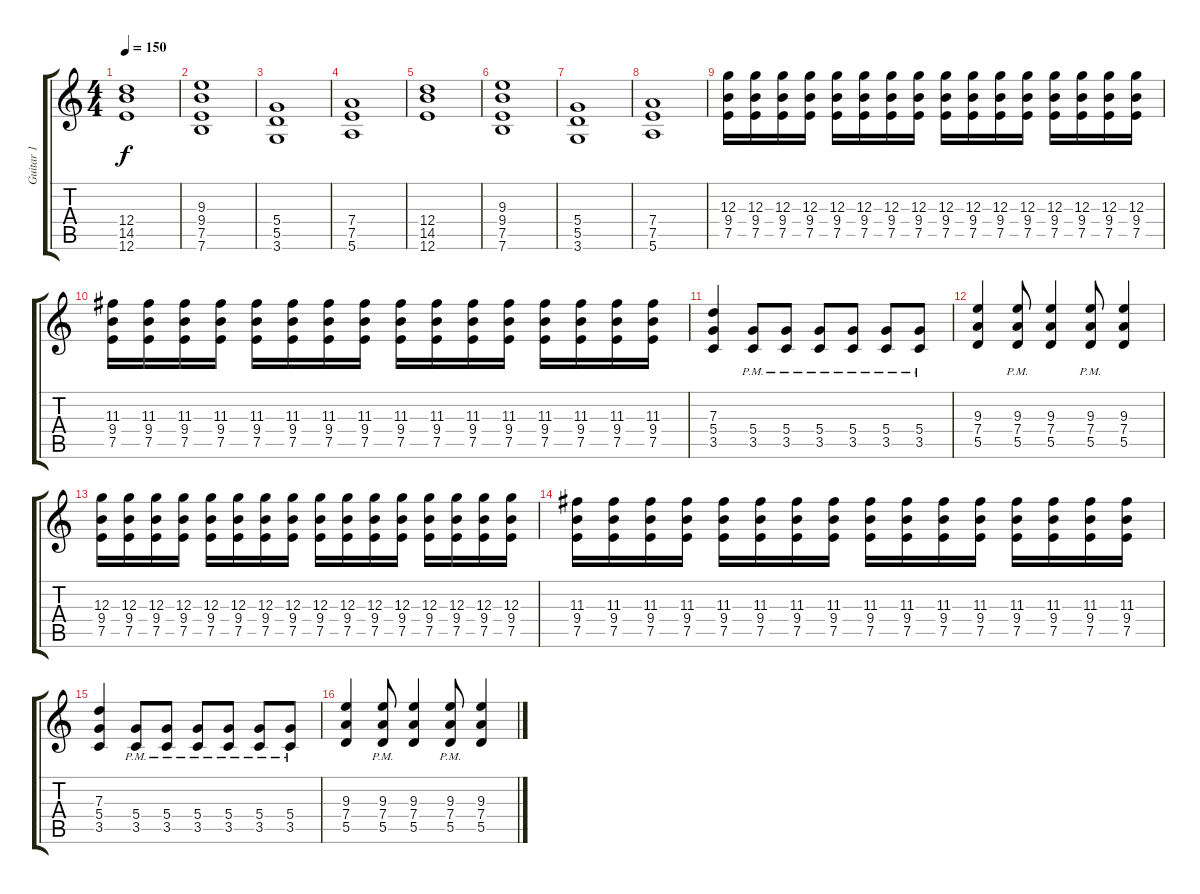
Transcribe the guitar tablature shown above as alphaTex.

\track ("Guitar 1" "Guitar 1") {instrument distortionguitar}
\staff {score tabs}
\tuning (E4 B3 G3 D3 A2 E2) {hide}
\ts (4 4)
\tempo 150
\clef g2
\ks c
(12.4 14.5 12.6).1{dy f} |
(9.3 9.4 7.5 7.6).1 |
(5.4 5.5 3.6).1 |
(7.4 7.5 5.6).1 |
(12.4 14.5 12.6).1 |
(9.3 9.4 7.5 7.6).1 |
(5.4 5.5 3.6).1 |
(7.4 7.5 5.6).1 |
(12.3 9.4 7.5).16 (12.3 9.4 7.5).16 (12.3 9.4 7.5).16 (12.3 9.4 7.5).16 (12.3 9.4 7.5).16 (12.3 9.4 7.5).16 (12.3 9.4 7.5).16 (12.3 9.4 7.5).16 (12.3 9.4 7.5).16 (12.3 9.4 7.5).16 (12.3 9.4 7.5).16 (12.3 9.4 7.5).16 (12.3 9.4 7.5).16 (12.3 9.4 7.5).16 (12.3 9.4 7.5).16 (12.3 9.4 7.5).16 |
(11.3 9.4 7.5).16 (11.3 9.4 7.5).16 (11.3 9.4 7.5).16 (11.3 9.4 7.5).16 (11.3 9.4 7.5).16 (11.3 9.4 7.5).16 (11.3 9.4 7.5).16 (11.3 9.4 7.5).16 (11.3 9.4 7.5).16 (11.3 9.4 7.5).16 (11.3 9.4 7.5).16 (11.3 9.4 7.5).16 (11.3 9.4 7.5).16 (11.3 9.4 7.5).16 (11.3 9.4 7.5).16 (11.3 9.4 7.5).16 |
(7.3 5.4 3.5).4 (5.4{pm} 3.5{pm}).8 (5.4{pm} 3.5{pm}).8 (5.4{pm} 3.5{pm}).8 (5.4{pm} 3.5{pm}).8 (5.4{pm} 3.5{pm}).8 (5.4{pm} 3.5{pm}).8 |
(9.3 7.4 5.5).4 (9.3{pm} 7.4{pm} 5.5{pm}).8 (9.3 7.4 5.5).4 (9.3{pm} 7.4{pm} 5.5{pm}).8 (9.3 7.4 5.5).4 |
(12.3 9.4 7.5).16 (12.3 9.4 7.5).16 (12.3 9.4 7.5).16 (12.3 9.4 7.5).16 (12.3 9.4 7.5).16 (12.3 9.4 7.5).16 (12.3 9.4 7.5).16 (12.3 9.4 7.5).16 (12.3 9.4 7.5).16 (12.3 9.4 7.5).16 (12.3 9.4 7.5).16 (12.3 9.4 7.5).16 (12.3 9.4 7.5).16 (12.3 9.4 7.5).16 (12.3 9.4 7.5).16 (12.3 9.4 7.5).16 |
(11.3 9.4 7.5).16 (11.3 9.4 7.5).16 (11.3 9.4 7.5).16 (11.3 9.4 7.5).16 (11.3 9.4 7.5).16 (11.3 9.4 7.5).16 (11.3 9.4 7.5).16 (11.3 9.4 7.5).16 (11.3 9.4 7.5).16 (11.3 9.4 7.5).16 (11.3 9.4 7.5).16 (11.3 9.4 7.5).16 (11.3 9.4 7.5).16 (11.3 9.4 7.5).16 (11.3 9.4 7.5).16 (11.3 9.4 7.5).16 |
(7.3 5.4 3.5).4 (5.4{pm} 3.5{pm}).8 (5.4{pm} 3.5{pm}).8 (5.4{pm} 3.5{pm}).8 (5.4{pm} 3.5{pm}).8 (5.4{pm} 3.5{pm}).8 (5.4{pm} 3.5{pm}).8 |
(9.3 7.4 5.5).4 (9.3{pm} 7.4{pm} 5.5{pm}).8 (9.3 7.4 5.5).4 (9.3{pm} 7.4{pm} 5.5{pm}).8 (9.3 7.4 5.5).4
